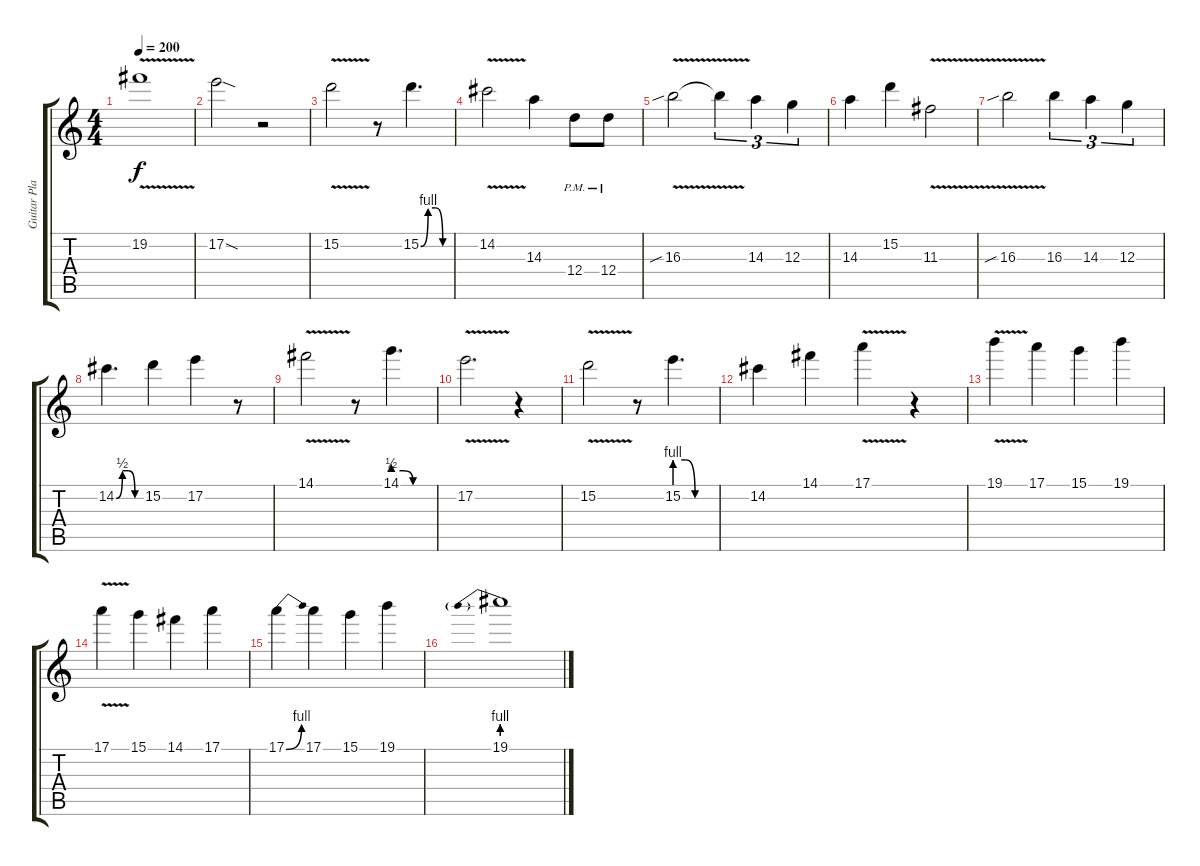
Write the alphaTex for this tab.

\track ("Guitar Player" "Guitar Pla") {instrument distortionguitar}
\staff {score tabs}
\tuning (E4 B3 G3 D3 A2 E2) {hide}
\ts (4 4)
\tempo 200
\clef g2
\ks c
19.2{v}.1{dy f} |
17.2{sod}.2 r.2 |
15.2{v}.2 r.8 15.2{be (custom 0 0 15 4 30 4 45 0 60 0)}.4{d} |
14.2{v}.2 14.3.4 12.4{pm}.8 12.4{pm}.8 |
16.3{v sib}.2 16.3{v t}.4{tu (3 2)} 14.3.4{tu (3 2)} 12.3.4{tu (3 2)} |
14.3.4 15.2.4 11.3{v}.2 |
16.3{v sib}.2 16.3.4{tu (3 2)} 14.3.4{tu (3 2)} 12.3.4{tu (3 2)} |
14.2{be (custom 0 0 15 2 30 2 45 0 60 0)}.4{d} 15.2.4 17.2.4 r.8 |
14.1{v}.2 r.8 14.1{be (custom 0 2 15 2 30 0 60 0)}.4{d} |
17.2{v}.2{d} r.4 |
15.2{v}.2 r.8 15.2{be (custom 0 4 15 4 30 0 60 0)}.4{d} |
14.2.4 14.1.4 17.1{v}.4 r.4 |
19.1{v}.4 17.1.4 15.1.4 19.1.4 |
17.1{v}.4 15.1.4 14.1.4 17.1.4 |
17.1{be (bend 0 0 60 4)}.4 17.1.4 15.1.4 19.1.4 |
19.1{be (prebend 0 4 60 4)}.1
